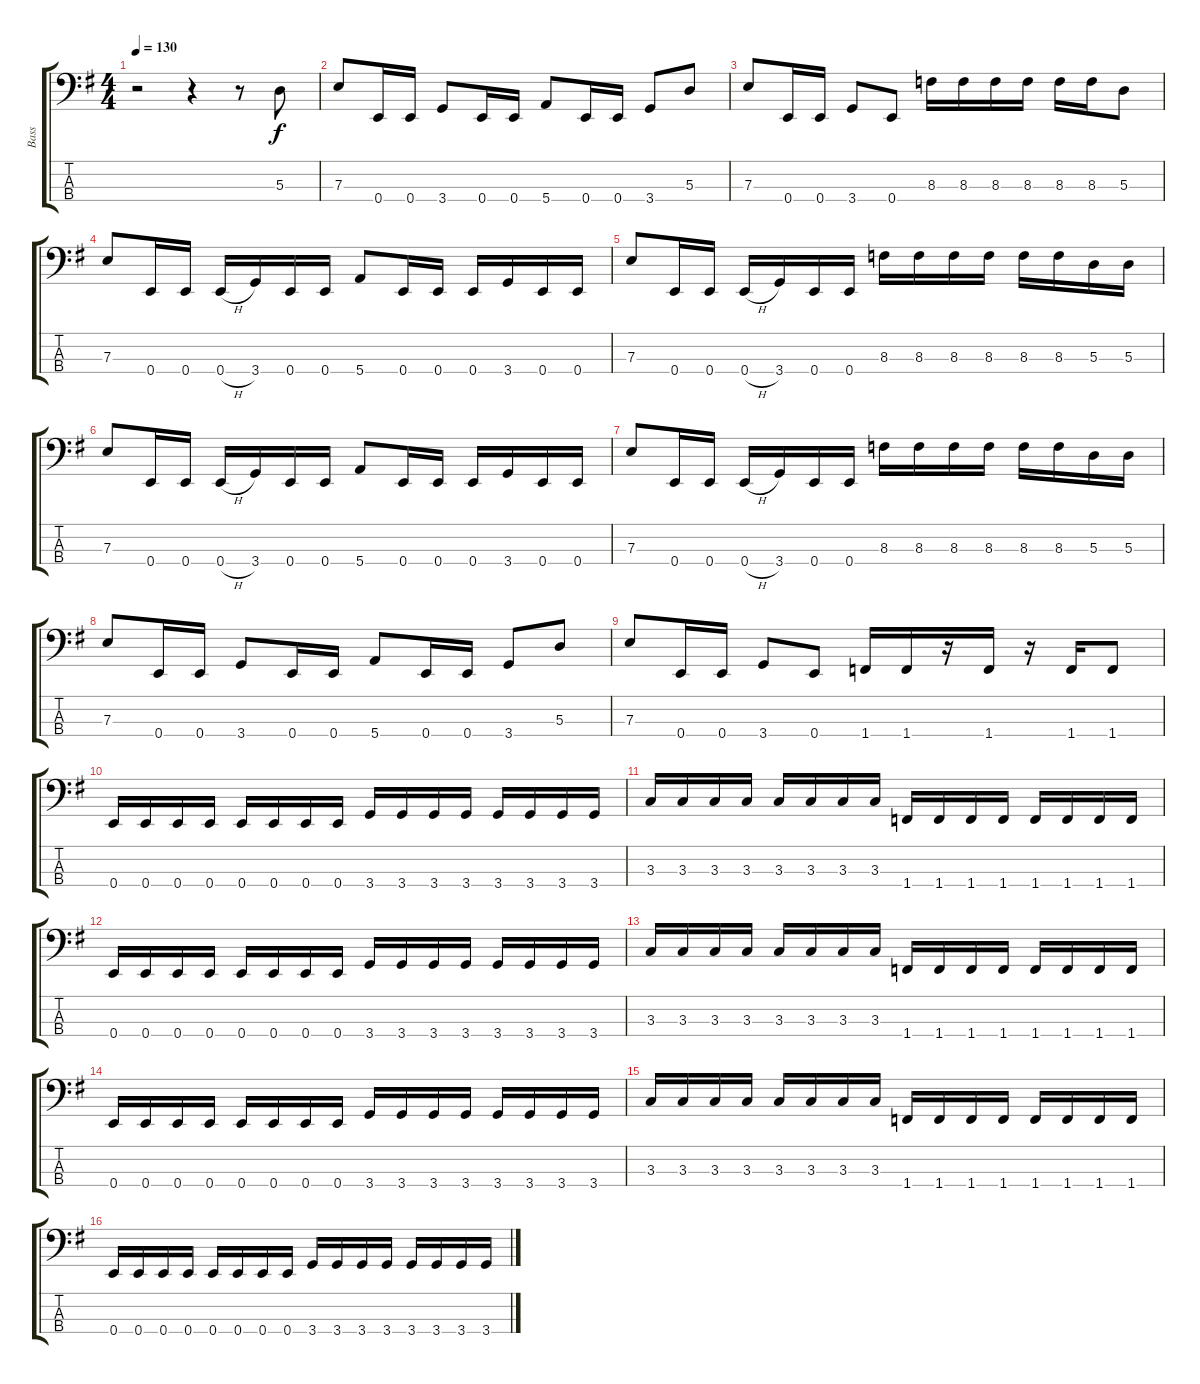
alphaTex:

\track ("Bass" "Bass") {instrument electricbassfinger}
\staff {score tabs}
\tuning (G2 D2 A1 E1) {hide}
\ts (4 4)
\tempo 130
\clef f4
\ks g
r.2{dy f instrument electricbassfinger} r.4 r.8 5.3.8 |
7.3.8 0.4.16 0.4.16 3.4.8 0.4.16 0.4.16 5.4.8 0.4.16 0.4.16 3.4.8 5.3.8 |
7.3.8 0.4.16 0.4.16 3.4.8 0.4.8 8.3.16 8.3.16 8.3.16 8.3.16 8.3.16 8.3.16 5.3.8 |
7.3.8 0.4.16 0.4.16 0.4{h}.16 3.4.16 0.4.16 0.4.16 5.4.8 0.4.16 0.4.16 0.4.16 3.4.16 0.4.16 0.4.16 |
7.3.8 0.4.16 0.4.16 0.4{h}.16 3.4.16 0.4.16 0.4.16 8.3.16 8.3.16 8.3.16 8.3.16 8.3.16 8.3.16 5.3.16 5.3.16 |
7.3.8 0.4.16 0.4.16 0.4{h}.16 3.4.16 0.4.16 0.4.16 5.4.8 0.4.16 0.4.16 0.4.16 3.4.16 0.4.16 0.4.16 |
7.3.8 0.4.16 0.4.16 0.4{h}.16 3.4.16 0.4.16 0.4.16 8.3.16 8.3.16 8.3.16 8.3.16 8.3.16 8.3.16 5.3.16 5.3.16 |
7.3.8 0.4.16 0.4.16 3.4.8 0.4.16 0.4.16 5.4.8 0.4.16 0.4.16 3.4.8 5.3.8 |
7.3.8 0.4.16 0.4.16 3.4.8 0.4.8 1.4.16 1.4.16 r.16 1.4.16 r.16 1.4.16 1.4.8 |
0.4.16 0.4.16 0.4.16 0.4.16 0.4.16 0.4.16 0.4.16 0.4.16 3.4.16 3.4.16 3.4.16 3.4.16 3.4.16 3.4.16 3.4.16 3.4.16 |
3.3.16 3.3.16 3.3.16 3.3.16 3.3.16 3.3.16 3.3.16 3.3.16 1.4.16 1.4.16 1.4.16 1.4.16 1.4.16 1.4.16 1.4.16 1.4.16 |
0.4.16 0.4.16 0.4.16 0.4.16 0.4.16 0.4.16 0.4.16 0.4.16 3.4.16 3.4.16 3.4.16 3.4.16 3.4.16 3.4.16 3.4.16 3.4.16 |
3.3.16 3.3.16 3.3.16 3.3.16 3.3.16 3.3.16 3.3.16 3.3.16 1.4.16 1.4.16 1.4.16 1.4.16 1.4.16 1.4.16 1.4.16 1.4.16 |
0.4.16 0.4.16 0.4.16 0.4.16 0.4.16 0.4.16 0.4.16 0.4.16 3.4.16 3.4.16 3.4.16 3.4.16 3.4.16 3.4.16 3.4.16 3.4.16 |
3.3.16 3.3.16 3.3.16 3.3.16 3.3.16 3.3.16 3.3.16 3.3.16 1.4.16 1.4.16 1.4.16 1.4.16 1.4.16 1.4.16 1.4.16 1.4.16 |
0.4.16 0.4.16 0.4.16 0.4.16 0.4.16 0.4.16 0.4.16 0.4.16 3.4.16 3.4.16 3.4.16 3.4.16 3.4.16 3.4.16 3.4.16 3.4.16
